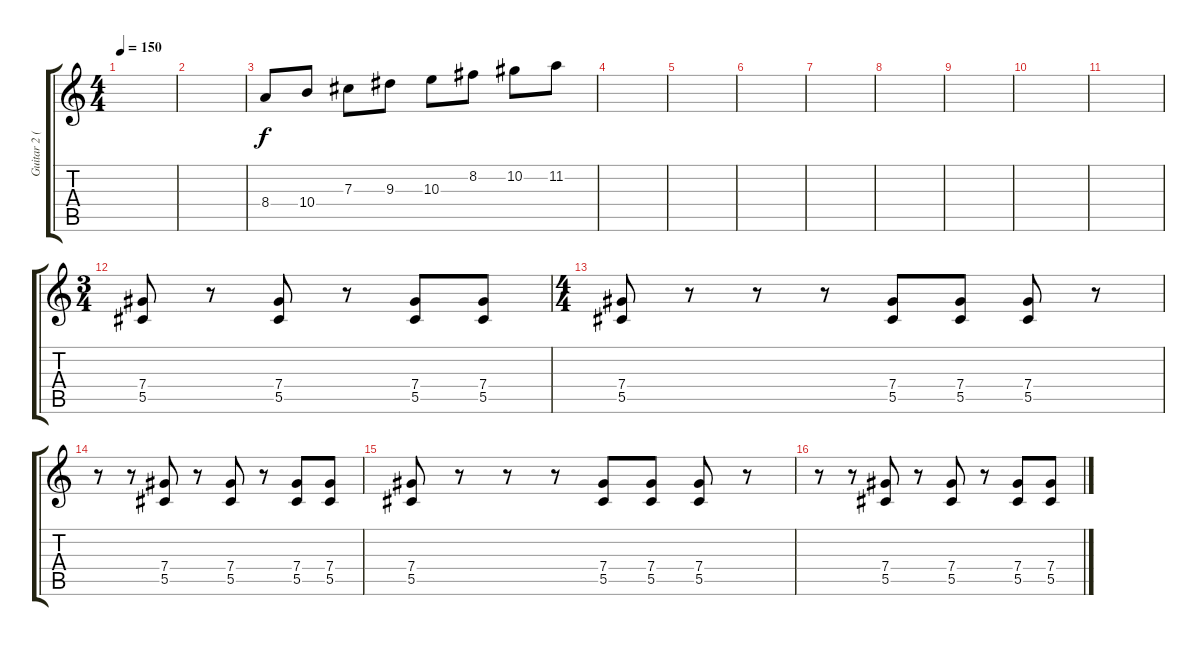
\track ("Guitar 2 (solo)" "Guitar 2 (") {instrument overdrivenguitar}
\staff {score tabs}
\tuning (Eb4 Bb3 Gb3 Db3 Ab2 Eb2) {hide}
\ts (4 4)
\tempo 150
\clef g2
\ks c
|
|
8.4.8 10.4.8 7.3.8 9.3.8 10.3.8 8.2.8 10.2.8 11.2.8 |
|
|
|
|
|
|
|
|
\ts (3 4)
(7.4 5.5).8 r.8 (7.4 5.5).8 r.8 (7.4 5.5).8 (7.4 5.5).8 |
\ts (4 4)
(7.4 5.5).8 r.8 r.8 r.8 (7.4 5.5).8 (7.4 5.5).8 (7.4 5.5).8 r.8 |
r.8 r.8 (7.4 5.5).8 r.8 (7.4 5.5).8 r.8 (7.4 5.5).8 (7.4 5.5).8 |
(7.4 5.5).8 r.8 r.8 r.8 (7.4 5.5).8 (7.4 5.5).8 (7.4 5.5).8 r.8 |
r.8 r.8 (7.4 5.5).8 r.8 (7.4 5.5).8 r.8 (7.4 5.5).8 (7.4 5.5).8
